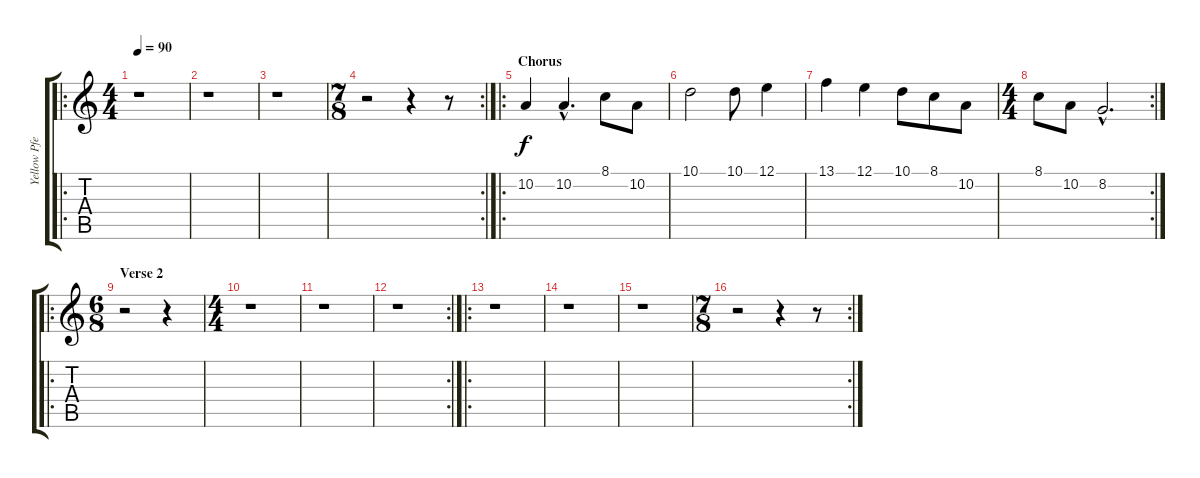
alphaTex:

\track ("Yellow Pfeifer" "Yellow Pfe") {instrument bagpipe}
\staff {score tabs}
\tuning (E4 B3 G3 D3 A2 E2) {hide}
\ro
\ts (4 4)
\tempo 90
\clef g2
\ks c
r.1{dy f} |
r.1 |
r.1 |
\rc 2
\ts (7 8)
r.2 r.4 r.8 |
\ro
\section ("" "Chorus")
10.2.4 10.2{hac}.4{d} 8.1.8 10.2.8 |
10.1.2 10.1.8 12.1.4 |
13.1.4 12.1.4 10.1.8 8.1.8 10.2.8 |
\rc 2
\ts (4 4)
8.1.8 10.2.8 8.2{hac}.2{d} |
\ro
\ts (6 8)
\section ("" "Verse 2")
r.2 r.4 |
\ts (4 4)
r.1 |
r.1 |
\rc 2
r.1 |
\ro
r.1 |
r.1 |
r.1 |
\rc 2
\ts (7 8)
r.2 r.4 r.8
